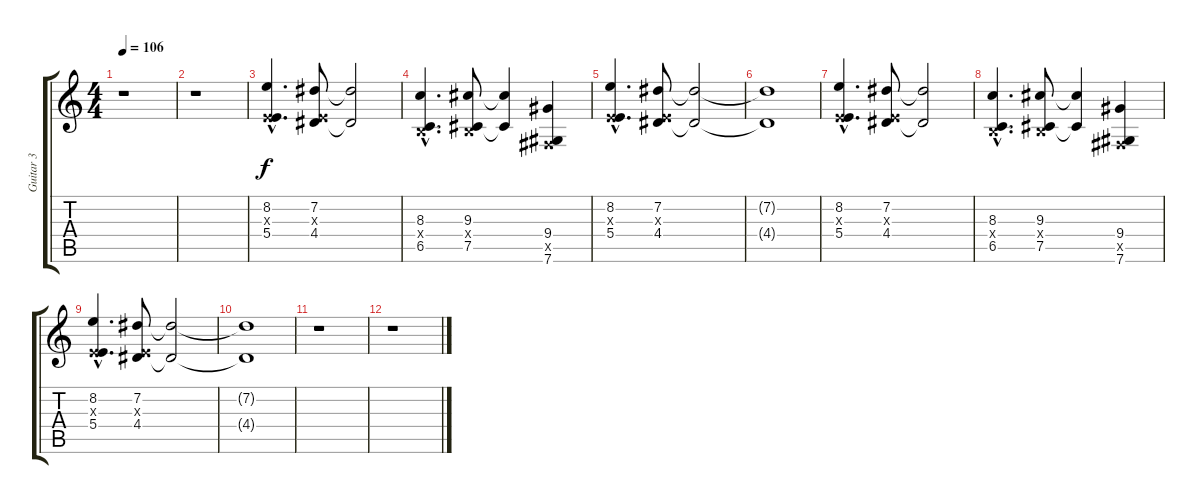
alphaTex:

\track ("Guitar 3" "Guitar 3") {instrument distortionguitar}
\staff {score tabs}
\tuning (Db4 Ab3 E3 B2 Gb2 Db2) {hide}
\ts (4 4)
\tempo 106
\clef g2
\ks c
r.1{dy f} |
r.1 |
(8.2{hac} 0.3{hac x} 5.4{hac}).4{d} (7.2 0.3{x} 4.4).8 (7.2{t} 4.4{t}).2 |
(8.3{hac} 0.4{hac x} 6.5{hac}).4{d} (9.3 0.4{x} 7.5).8 (9.3{t} 7.5{t}).4 (9.4 0.5{x} 7.6).4 |
(8.2{hac} 0.3{hac x} 5.4{hac}).4{d} (7.2 0.3{x} 4.4).8 (7.2{t} 4.4{t}).2 |
(7.2{t} 4.4{t}).1 |
(8.2{hac} 0.3{hac x} 5.4{hac}).4{d} (7.2 0.3{x} 4.4).8 (7.2{t} 4.4{t}).2 |
(8.3{hac} 0.4{hac x} 6.5{hac}).4{d} (9.3 0.4{x} 7.5).8 (9.3{t} 7.5{t}).4 (9.4 0.5{x} 7.6).4 |
(8.2{hac} 0.3{hac x} 5.4{hac}).4{d} (7.2 0.3{x} 4.4).8 (7.2{t} 4.4{t}).2 |
(7.2{t} 4.4{t}).1 |
r.1 |
r.1
